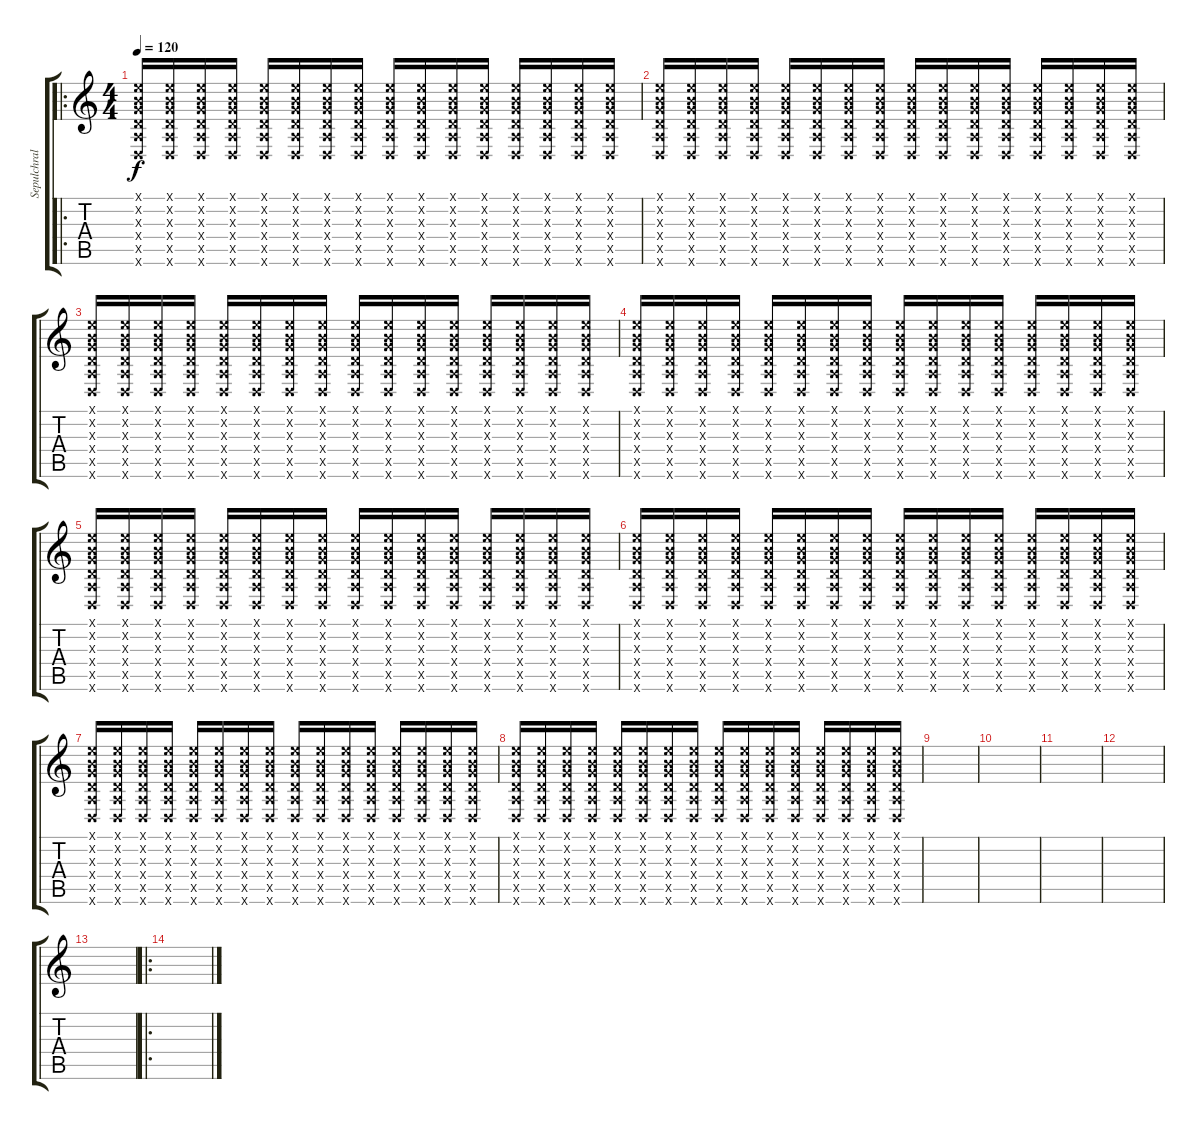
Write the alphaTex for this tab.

\track ("Sepulchral Minor Frets" "Sepulchral") {instrument distortionguitar}
\staff {score tabs}
\tuning (E4 B3 G3 D3 A2 D2) {hide}
\ro
\ts (4 4)
\tempo 120
\clef g2
\ks c
(0.1{x} 0.2{x} 0.3{x} 0.4{x} 0.5{x} 0.6{x}).16{dy f} (0.1{x} 0.2{x} 0.3{x} 0.4{x} 0.5{x} 0.6{x}).16 (0.1{x} 0.2{x} 0.3{x} 0.4{x} 0.5{x} 0.6{x}).16 (0.1{x} 0.2{x} 0.3{x} 0.4{x} 0.5{x} 0.6{x}).16 (0.1{x} 0.2{x} 0.3{x} 0.4{x} 0.5{x} 0.6{x}).16 (0.1{x} 0.2{x} 0.3{x} 0.4{x} 0.5{x} 0.6{x}).16 (0.1{x} 0.2{x} 0.3{x} 0.4{x} 0.5{x} 0.6{x}).16 (0.1{x} 0.2{x} 0.3{x} 0.4{x} 0.5{x} 0.6{x}).16 (0.1{x} 0.2{x} 0.3{x} 0.4{x} 0.5{x} 0.6{x}).16 (0.1{x} 0.2{x} 0.3{x} 0.4{x} 0.5{x} 0.6{x}).16 (0.1{x} 0.2{x} 0.3{x} 0.4{x} 0.5{x} 0.6{x}).16 (0.1{x} 0.2{x} 0.3{x} 0.4{x} 0.5{x} 0.6{x}).16 (0.1{x} 0.2{x} 0.3{x} 0.4{x} 0.5{x} 0.6{x}).16 (0.1{x} 0.2{x} 0.3{x} 0.4{x} 0.5{x} 0.6{x}).16 (0.1{x} 0.2{x} 0.3{x} 0.4{x} 0.5{x} 0.6{x}).16 (0.1{x} 0.2{x} 0.3{x} 0.4{x} 0.5{x} 0.6{x}).16 |
(0.1{x} 0.2{x} 0.3{x} 0.4{x} 0.5{x} 0.6{x}).16 (0.1{x} 0.2{x} 0.3{x} 0.4{x} 0.5{x} 0.6{x}).16 (0.1{x} 0.2{x} 0.3{x} 0.4{x} 0.5{x} 0.6{x}).16 (0.1{x} 0.2{x} 0.3{x} 0.4{x} 0.5{x} 0.6{x}).16 (0.1{x} 0.2{x} 0.3{x} 0.4{x} 0.5{x} 0.6{x}).16 (0.1{x} 0.2{x} 0.3{x} 0.4{x} 0.5{x} 0.6{x}).16 (0.1{x} 0.2{x} 0.3{x} 0.4{x} 0.5{x} 0.6{x}).16 (0.1{x} 0.2{x} 0.3{x} 0.4{x} 0.5{x} 0.6{x}).16 (0.1{x} 0.2{x} 0.3{x} 0.4{x} 0.5{x} 0.6{x}).16 (0.1{x} 0.2{x} 0.3{x} 0.4{x} 0.5{x} 0.6{x}).16 (0.1{x} 0.2{x} 0.3{x} 0.4{x} 0.5{x} 0.6{x}).16 (0.1{x} 0.2{x} 0.3{x} 0.4{x} 0.5{x} 0.6{x}).16 (0.1{x} 0.2{x} 0.3{x} 0.4{x} 0.5{x} 0.6{x}).16 (0.1{x} 0.2{x} 0.3{x} 0.4{x} 0.5{x} 0.6{x}).16 (0.1{x} 0.2{x} 0.3{x} 0.4{x} 0.5{x} 0.6{x}).16 (0.1{x} 0.2{x} 0.3{x} 0.4{x} 0.5{x} 0.6{x}).16 |
(0.1{x} 0.2{x} 0.3{x} 0.4{x} 0.5{x} 0.6{x}).16 (0.1{x} 0.2{x} 0.3{x} 0.4{x} 0.5{x} 0.6{x}).16 (0.1{x} 0.2{x} 0.3{x} 0.4{x} 0.5{x} 0.6{x}).16 (0.1{x} 0.2{x} 0.3{x} 0.4{x} 0.5{x} 0.6{x}).16 (0.1{x} 0.2{x} 0.3{x} 0.4{x} 0.5{x} 0.6{x}).16 (0.1{x} 0.2{x} 0.3{x} 0.4{x} 0.5{x} 0.6{x}).16 (0.1{x} 0.2{x} 0.3{x} 0.4{x} 0.5{x} 0.6{x}).16 (0.1{x} 0.2{x} 0.3{x} 0.4{x} 0.5{x} 0.6{x}).16 (0.1{x} 0.2{x} 0.3{x} 0.4{x} 0.5{x} 0.6{x}).16 (0.1{x} 0.2{x} 0.3{x} 0.4{x} 0.5{x} 0.6{x}).16 (0.1{x} 0.2{x} 0.3{x} 0.4{x} 0.5{x} 0.6{x}).16 (0.1{x} 0.2{x} 0.3{x} 0.4{x} 0.5{x} 0.6{x}).16 (0.1{x} 0.2{x} 0.3{x} 0.4{x} 0.5{x} 0.6{x}).16 (0.1{x} 0.2{x} 0.3{x} 0.4{x} 0.5{x} 0.6{x}).16 (0.1{x} 0.2{x} 0.3{x} 0.4{x} 0.5{x} 0.6{x}).16 (0.1{x} 0.2{x} 0.3{x} 0.4{x} 0.5{x} 0.6{x}).16 |
(0.1{x} 0.2{x} 0.3{x} 0.4{x} 0.5{x} 0.6{x}).16 (0.1{x} 0.2{x} 0.3{x} 0.4{x} 0.5{x} 0.6{x}).16 (0.1{x} 0.2{x} 0.3{x} 0.4{x} 0.5{x} 0.6{x}).16 (0.1{x} 0.2{x} 0.3{x} 0.4{x} 0.5{x} 0.6{x}).16 (0.1{x} 0.2{x} 0.3{x} 0.4{x} 0.5{x} 0.6{x}).16 (0.1{x} 0.2{x} 0.3{x} 0.4{x} 0.5{x} 0.6{x}).16 (0.1{x} 0.2{x} 0.3{x} 0.4{x} 0.5{x} 0.6{x}).16 (0.1{x} 0.2{x} 0.3{x} 0.4{x} 0.5{x} 0.6{x}).16 (0.1{x} 0.2{x} 0.3{x} 0.4{x} 0.5{x} 0.6{x}).16 (0.1{x} 0.2{x} 0.3{x} 0.4{x} 0.5{x} 0.6{x}).16 (0.1{x} 0.2{x} 0.3{x} 0.4{x} 0.5{x} 0.6{x}).16 (0.1{x} 0.2{x} 0.3{x} 0.4{x} 0.5{x} 0.6{x}).16 (0.1{x} 0.2{x} 0.3{x} 0.4{x} 0.5{x} 0.6{x}).16 (0.1{x} 0.2{x} 0.3{x} 0.4{x} 0.5{x} 0.6{x}).16 (0.1{x} 0.2{x} 0.3{x} 0.4{x} 0.5{x} 0.6{x}).16 (0.1{x} 0.2{x} 0.3{x} 0.4{x} 0.5{x} 0.6{x}).16 |
(0.1{x} 0.2{x} 0.3{x} 0.4{x} 0.5{x} 0.6{x}).16 (0.1{x} 0.2{x} 0.3{x} 0.4{x} 0.5{x} 0.6{x}).16 (0.1{x} 0.2{x} 0.3{x} 0.4{x} 0.5{x} 0.6{x}).16 (0.1{x} 0.2{x} 0.3{x} 0.4{x} 0.5{x} 0.6{x}).16 (0.1{x} 0.2{x} 0.3{x} 0.4{x} 0.5{x} 0.6{x}).16 (0.1{x} 0.2{x} 0.3{x} 0.4{x} 0.5{x} 0.6{x}).16 (0.1{x} 0.2{x} 0.3{x} 0.4{x} 0.5{x} 0.6{x}).16 (0.1{x} 0.2{x} 0.3{x} 0.4{x} 0.5{x} 0.6{x}).16 (0.1{x} 0.2{x} 0.3{x} 0.4{x} 0.5{x} 0.6{x}).16 (0.1{x} 0.2{x} 0.3{x} 0.4{x} 0.5{x} 0.6{x}).16 (0.1{x} 0.2{x} 0.3{x} 0.4{x} 0.5{x} 0.6{x}).16 (0.1{x} 0.2{x} 0.3{x} 0.4{x} 0.5{x} 0.6{x}).16 (0.1{x} 0.2{x} 0.3{x} 0.4{x} 0.5{x} 0.6{x}).16 (0.1{x} 0.2{x} 0.3{x} 0.4{x} 0.5{x} 0.6{x}).16 (0.1{x} 0.2{x} 0.3{x} 0.4{x} 0.5{x} 0.6{x}).16 (0.1{x} 0.2{x} 0.3{x} 0.4{x} 0.5{x} 0.6{x}).16 |
(0.1{x} 0.2{x} 0.3{x} 0.4{x} 0.5{x} 0.6{x}).16 (0.1{x} 0.2{x} 0.3{x} 0.4{x} 0.5{x} 0.6{x}).16 (0.1{x} 0.2{x} 0.3{x} 0.4{x} 0.5{x} 0.6{x}).16 (0.1{x} 0.2{x} 0.3{x} 0.4{x} 0.5{x} 0.6{x}).16 (0.1{x} 0.2{x} 0.3{x} 0.4{x} 0.5{x} 0.6{x}).16 (0.1{x} 0.2{x} 0.3{x} 0.4{x} 0.5{x} 0.6{x}).16 (0.1{x} 0.2{x} 0.3{x} 0.4{x} 0.5{x} 0.6{x}).16 (0.1{x} 0.2{x} 0.3{x} 0.4{x} 0.5{x} 0.6{x}).16 (0.1{x} 0.2{x} 0.3{x} 0.4{x} 0.5{x} 0.6{x}).16 (0.1{x} 0.2{x} 0.3{x} 0.4{x} 0.5{x} 0.6{x}).16 (0.1{x} 0.2{x} 0.3{x} 0.4{x} 0.5{x} 0.6{x}).16 (0.1{x} 0.2{x} 0.3{x} 0.4{x} 0.5{x} 0.6{x}).16 (0.1{x} 0.2{x} 0.3{x} 0.4{x} 0.5{x} 0.6{x}).16 (0.1{x} 0.2{x} 0.3{x} 0.4{x} 0.5{x} 0.6{x}).16 (0.1{x} 0.2{x} 0.3{x} 0.4{x} 0.5{x} 0.6{x}).16 (0.1{x} 0.2{x} 0.3{x} 0.4{x} 0.5{x} 0.6{x}).16 |
(0.1{x} 0.2{x} 0.3{x} 0.4{x} 0.5{x} 0.6{x}).16 (0.1{x} 0.2{x} 0.3{x} 0.4{x} 0.5{x} 0.6{x}).16 (0.1{x} 0.2{x} 0.3{x} 0.4{x} 0.5{x} 0.6{x}).16 (0.1{x} 0.2{x} 0.3{x} 0.4{x} 0.5{x} 0.6{x}).16 (0.1{x} 0.2{x} 0.3{x} 0.4{x} 0.5{x} 0.6{x}).16 (0.1{x} 0.2{x} 0.3{x} 0.4{x} 0.5{x} 0.6{x}).16 (0.1{x} 0.2{x} 0.3{x} 0.4{x} 0.5{x} 0.6{x}).16 (0.1{x} 0.2{x} 0.3{x} 0.4{x} 0.5{x} 0.6{x}).16 (0.1{x} 0.2{x} 0.3{x} 0.4{x} 0.5{x} 0.6{x}).16 (0.1{x} 0.2{x} 0.3{x} 0.4{x} 0.5{x} 0.6{x}).16 (0.1{x} 0.2{x} 0.3{x} 0.4{x} 0.5{x} 0.6{x}).16 (0.1{x} 0.2{x} 0.3{x} 0.4{x} 0.5{x} 0.6{x}).16 (0.1{x} 0.2{x} 0.3{x} 0.4{x} 0.5{x} 0.6{x}).16 (0.1{x} 0.2{x} 0.3{x} 0.4{x} 0.5{x} 0.6{x}).16 (0.1{x} 0.2{x} 0.3{x} 0.4{x} 0.5{x} 0.6{x}).16 (0.1{x} 0.2{x} 0.3{x} 0.4{x} 0.5{x} 0.6{x}).16 |
(0.1{x} 0.2{x} 0.3{x} 0.4{x} 0.5{x} 0.6{x}).16 (0.1{x} 0.2{x} 0.3{x} 0.4{x} 0.5{x} 0.6{x}).16 (0.1{x} 0.2{x} 0.3{x} 0.4{x} 0.5{x} 0.6{x}).16 (0.1{x} 0.2{x} 0.3{x} 0.4{x} 0.5{x} 0.6{x}).16 (0.1{x} 0.2{x} 0.3{x} 0.4{x} 0.5{x} 0.6{x}).16 (0.1{x} 0.2{x} 0.3{x} 0.4{x} 0.5{x} 0.6{x}).16 (0.1{x} 0.2{x} 0.3{x} 0.4{x} 0.5{x} 0.6{x}).16 (0.1{x} 0.2{x} 0.3{x} 0.4{x} 0.5{x} 0.6{x}).16 (0.1{x} 0.2{x} 0.3{x} 0.4{x} 0.5{x} 0.6{x}).16 (0.1{x} 0.2{x} 0.3{x} 0.4{x} 0.5{x} 0.6{x}).16 (0.1{x} 0.2{x} 0.3{x} 0.4{x} 0.5{x} 0.6{x}).16 (0.1{x} 0.2{x} 0.3{x} 0.4{x} 0.5{x} 0.6{x}).16 (0.1{x} 0.2{x} 0.3{x} 0.4{x} 0.5{x} 0.6{x}).16 (0.1{x} 0.2{x} 0.3{x} 0.4{x} 0.5{x} 0.6{x}).16 (0.1{x} 0.2{x} 0.3{x} 0.4{x} 0.5{x} 0.6{x}).16 (0.1{x} 0.2{x} 0.3{x} 0.4{x} 0.5{x} 0.6{x}).16 |
|
|
|
|
|
\ro
